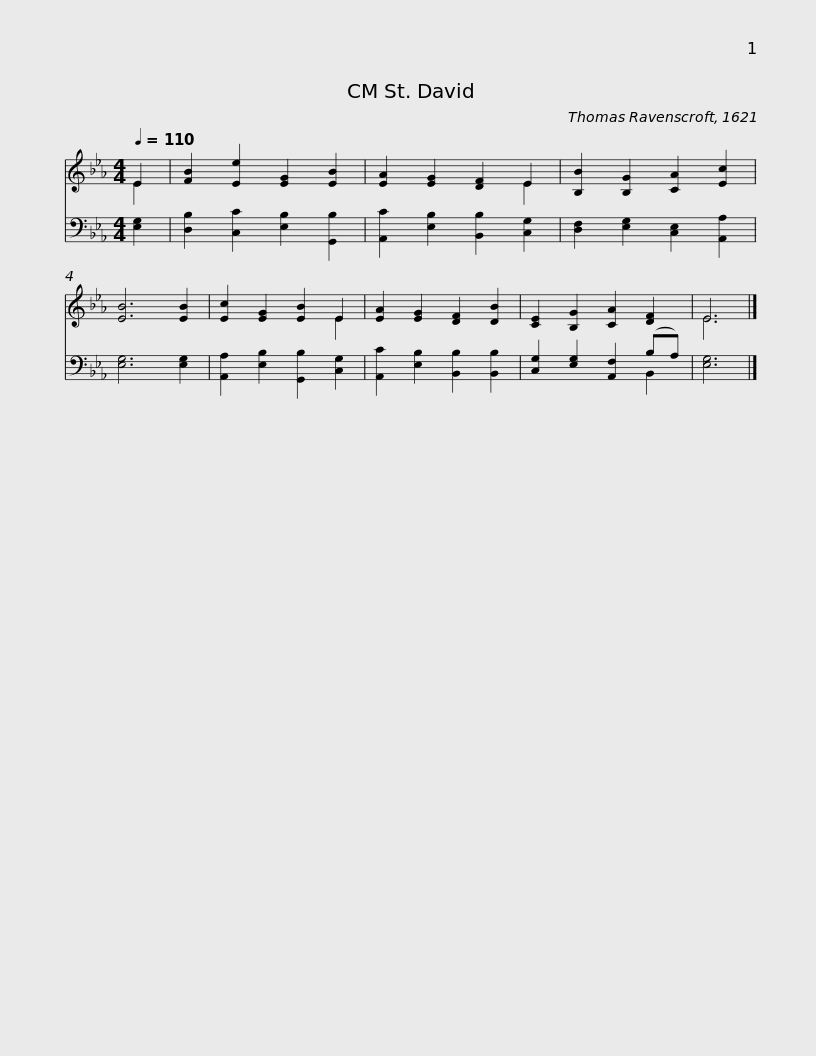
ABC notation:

X:1
%%score ( 1 2 ) ( 3 4 )
L:1/8
Q:1/4=110
M:4/4
I:linebreak $
K:Eb
V:1 treble
V:2 treble
V:3 bass
V:4 bass
V:1
 E2 | [FB]2 [Ee]2 [EG]2 [EB]2 | [EA]2 [EG]2 [DF]2 E2 | [B,B]2 [B,G]2 [CA]2 [Ec]2 | [EB]6 [EB]2 | %5
 [Ec]2 [EG]2 [EB]2 E2 | [EA]2 [EG]2 [DF]2 [DB]2 | [CE]2 [B,G]2 [CA]2 [DF]2 | E6 |] %9
V:2
 E2 | x8 | x6 E2 | x8 | x8 | %5
 x6 E2 | x8 | x8 | E6 |] %9
V:3
 [E,G,]2 | [D,B,]2 [C,C]2 [E,B,]2 [G,,B,]2 | [A,,C]2 [E,B,]2 [B,,B,]2 [C,G,]2 | [D,F,]2 [E,G,]2 [C,E,]2 [A,,A,]2 | [E,G,]6 [E,G,]2 | %5
 [A,,A,]2 [E,B,]2 [G,,B,]2 [C,G,]2 | [A,,C]2 [E,B,]2 [B,,B,]2 [B,,B,]2 | [C,G,]2 [E,G,]2 [A,,F,]2 (B,A,) | [E,G,]6 |] %9
V:4
 x2 | x8 | x8 | x8 | x8 | %5
 x8 | x8 | x6 B,,2 | x6 |] %9
